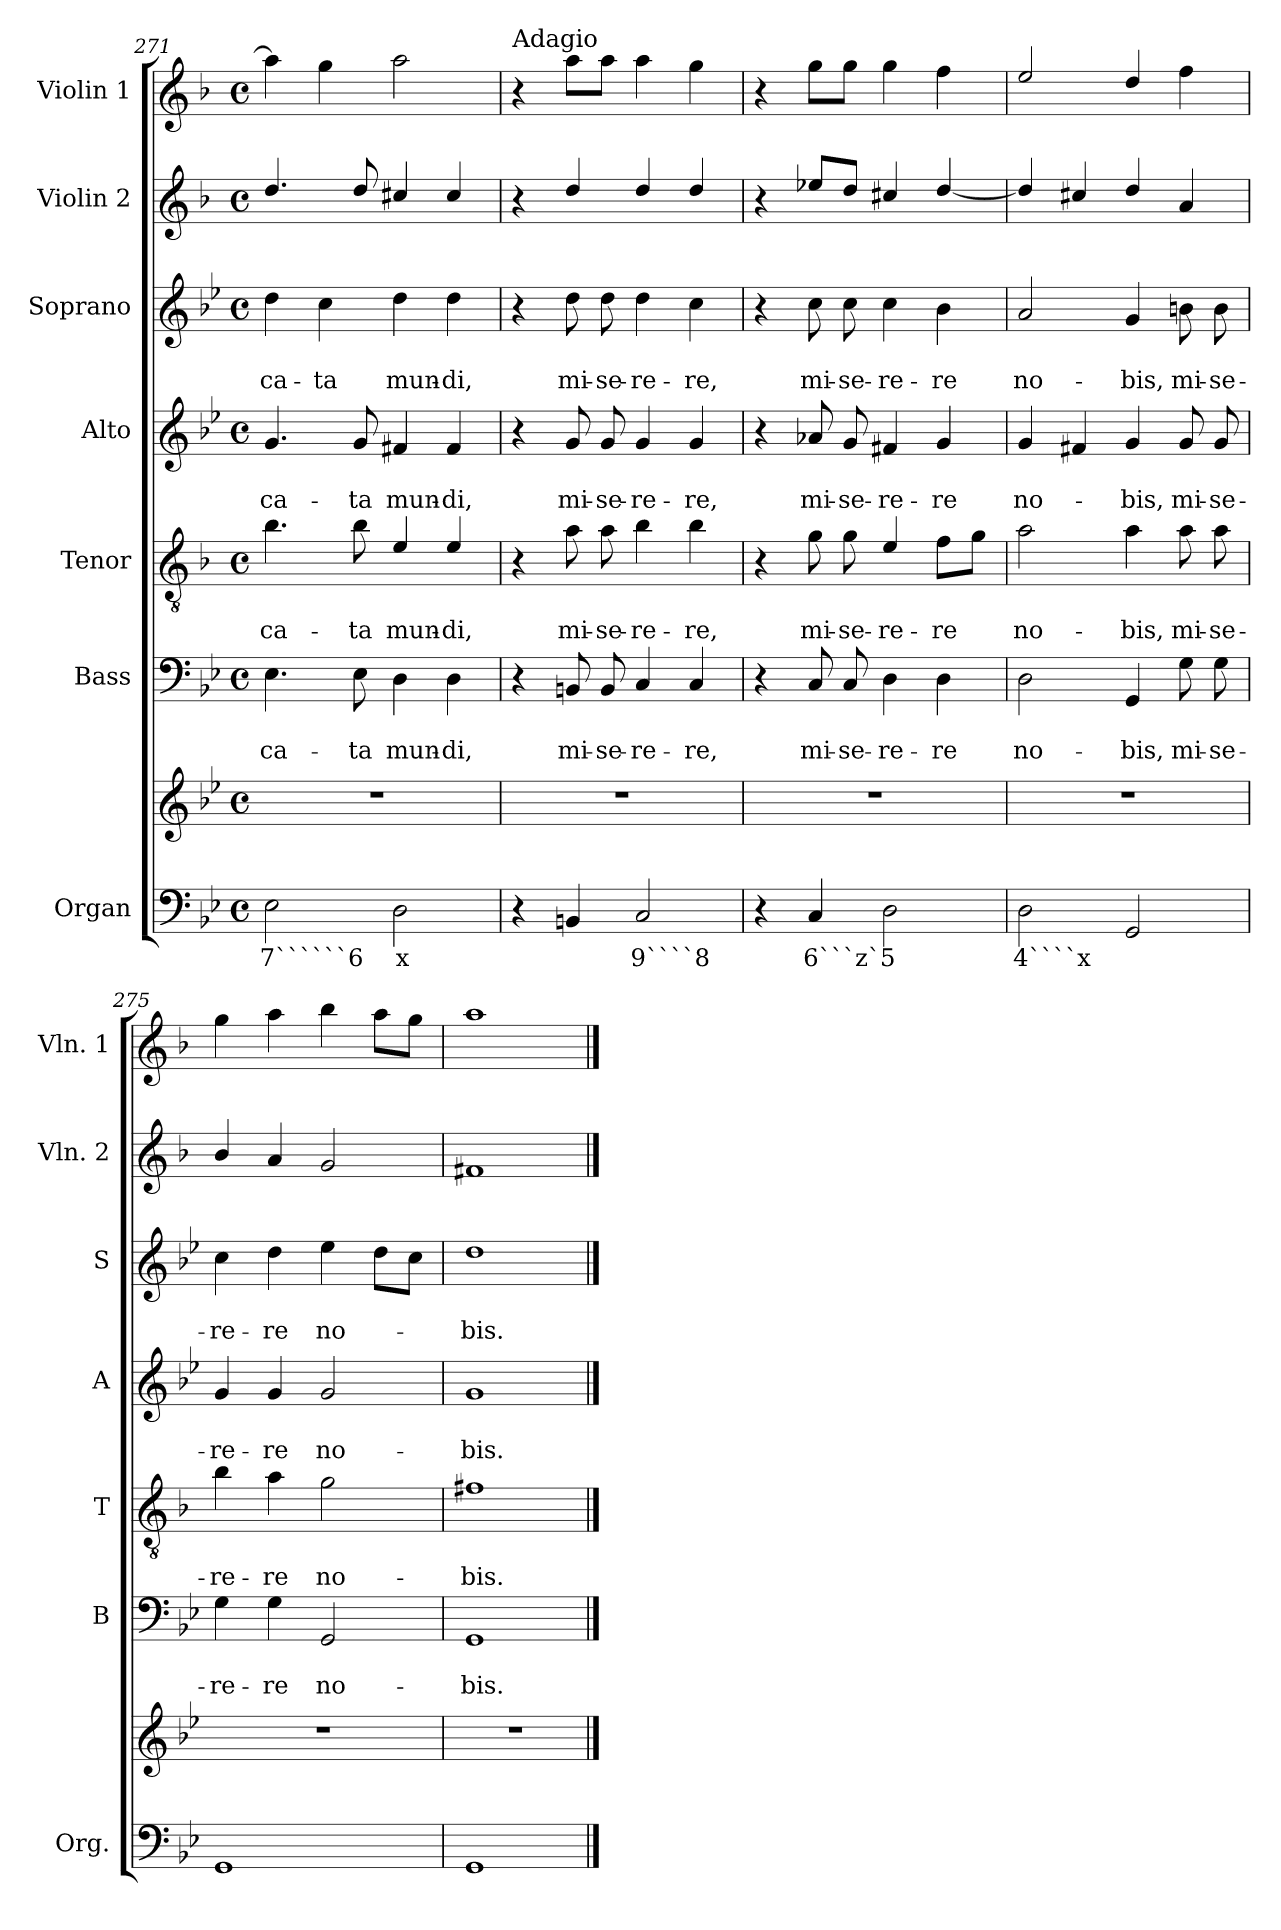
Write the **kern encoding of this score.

**kern	**text	**kern	**kern	**text	**text	**kern	**text	**text	**kern	**text	**text	**kern	**text	**text	**kern	**kern
*part7	*part7	*part7	*part6	*part6	*part6	*part5	*part5	*part5	*part4	*part4	*part4	*part3	*part3	*part3	*part2	*part1
*staff8	*staff8	*staff7	*staff6	*staff6	*staff6	*staff5	*staff5	*staff5	*staff4	*staff4	*staff4	*staff3	*staff3	*staff3	*staff2	*staff1
*I"Organ	*	*	*I"Bass	*	*	*I"Tenor	*	*	*I"Alto	*	*	*I"Soprano	*	*	*I"Violin 2	*I"Violin 1
*I'Org.	*	*	*I'B	*	*	*I'T	*	*	*I'A	*	*	*I'S	*	*	*I'Vln. 2	*I'Vln. 1
*clefF4	*	*clefG2	*clefF4	*	*	*clefGv2	*	*	*clefG2	*	*	*clefG2	*	*	*clefG2	*clefG2
*	*	*	*	*	*	*ITrd4c7	*	*	*	*	*	*	*	*	*ITrd4c7	*ITrd4c7
*k[b-e-]	*	*k[b-e-]	*k[b-e-]	*	*	*k[b-e-]	*	*	*k[b-e-]	*	*	*k[b-e-]	*	*	*k[b-e-]	*k[b-e-]
*B-:	*	*B-:	*B-:	*	*	*B-:	*	*	*B-:	*	*	*B-:	*	*	*B-:	*B-:
*M4/4	*	*M4/4	*M4/4	*	*	*M4/4	*	*	*M4/4	*	*	*M4/4	*	*	*M4/4	*M4/4
*met(c)	*	*met(c)	*met(c)	*	*	*met(c)	*	*	*met(c)	*	*	*met(c)	*	*	*met(c)	*met(c)
=271	=271	=271	=271	=271	=271	=271	=271	=271	=271	=271	=271	=271	=271	=271	=271	=271
!	!LO:LY:b	!	!	!	!	!	!	!	!	!	!	!	!	!	!	!
!	!	!	!	!	!LO:LY:b	!	!	!	!	!	!	!	!	!	!	!
!	!	!	!	!	!	!	!	!LO:LY:b	!	!	!	!	!	!	!	!
!	!	!	!	!	!	!	!	!	!	!	!LO:LY:b	!	!	!	!	!
!	!	!	!	!	!	!	!	!	!	!	!	!	!	!LO:LY:b	!	!
2E-\	7``````6	1r	4.E-\	.	-ca-	4.e-\	.	-ca-	4.g/	.	-ca-	4dd\	.	-ca-	4.g/	4dd\]
!	!	!	!	!	!	!	!	!	!	!	!	!	!	!LO:LY:b	!	!
.	.	.	.	.	.	.	.	.	.	.	.	4cc\	.	-ta	.	4cc\
!	!	!	!	!	!LO:LY:b	!	!	!	!	!	!	!	!	!	!	!
!	!	!	!	!	!	!	!	!LO:LY:b	!	!	!	!	!	!	!	!
!	!	!	!	!	!	!	!	!	!	!	!LO:LY:b	!	!	!	!	!
.	.	.	8E-\	.	-ta	8e-\	.	-ta	8g/	.	-ta	.	.	.	8g/	.
!	!LO:LY:b	!	!	!	!	!	!	!	!	!	!	!	!	!	!	!
!	!	!	!	!	!LO:LY:b	!	!	!	!	!	!	!	!	!	!	!
!	!	!	!	!	!	!	!	!LO:LY:b	!	!	!	!	!	!	!	!
!	!	!	!	!	!	!	!	!	!	!	!LO:LY:b	!	!	!	!	!
!	!	!	!	!	!	!	!	!	!	!	!	!	!	!LO:LY:b	!	!
2D\	x	.	4D\	.	mun-	4A/	.	mun-	4f#X/	.	mun-	4dd\	.	mun-	4f#X/	2dd\
!	!	!	!	!	!LO:LY:b	!	!	!	!	!	!	!	!	!	!	!
!	!	!	!	!	!	!	!	!LO:LY:b	!	!	!	!	!	!	!	!
!	!	!	!	!	!	!	!	!	!	!	!LO:LY:b	!	!	!	!	!
!	!	!	!	!	!	!	!	!	!	!	!	!	!	!LO:LY:b	!	!
.	.	.	4D\	.	-di,	4A/	.	-di,	4f#/	.	-di,	4dd\	.	-di,	4f#/	.
!!LO:LB:g=z
=272	=272	=272	=272	=272	=272	=272	=272	=272	=272	=272	=272	=272	=272	=272	=272	=272
!	!	!	!	!	!	!	!	!	!	!	!	!	!	!	!	!LO:TX:a:t=Adagio
4r	.	1r	4r	.	.	4r	.	.	4r	.	.	4r	.	.	4r	4r
!	!	!	!	!	!LO:LY:b	!	!	!	!	!	!	!	!	!	!	!
!	!	!	!	!	!	!	!	!LO:LY:b	!	!	!	!	!	!	!	!
!	!	!	!	!	!	!	!	!	!	!	!LO:LY:b	!	!	!	!	!
!	!	!	!	!	!	!	!	!	!	!	!	!	!	!LO:LY:b	!	!
4BBn/	.	.	8BBn/	.	mi-	8d\	.	mi-	8g/	.	mi-	8dd\	.	mi-	4g/	8dd\L
!	!	!	!	!	!LO:LY:b	!	!	!	!	!	!	!	!	!	!	!
!	!	!	!	!	!	!	!	!LO:LY:b	!	!	!	!	!	!	!	!
!	!	!	!	!	!	!	!	!	!	!	!LO:LY:b	!	!	!	!	!
!	!	!	!	!	!	!	!	!	!	!	!	!	!	!LO:LY:b	!	!
.	.	.	8BB/	.	-se-	8d\	.	-se-	8g/	.	-se-	8dd\	.	-se-	.	8dd\J
!	!LO:LY:b	!	!	!	!	!	!	!	!	!	!	!	!	!	!	!
!	!	!	!	!	!LO:LY:b	!	!	!	!	!	!	!	!	!	!	!
!	!	!	!	!	!	!	!	!LO:LY:b	!	!	!	!	!	!	!	!
!	!	!	!	!	!	!	!	!	!	!	!LO:LY:b	!	!	!	!	!
!	!	!	!	!	!	!	!	!	!	!	!	!	!	!LO:LY:b	!	!
2C/	9````8	.	4C/	.	-re-	4e-\	.	-re-	4g/	.	-re-	4dd\	.	-re-	4g/	4dd\
!	!	!	!	!	!LO:LY:b	!	!	!	!	!	!	!	!	!	!	!
!	!	!	!	!	!	!	!	!LO:LY:b	!	!	!	!	!	!	!	!
!	!	!	!	!	!	!	!	!	!	!	!LO:LY:b	!	!	!	!	!
!	!	!	!	!	!	!	!	!	!	!	!	!	!	!LO:LY:b	!	!
.	.	.	4C/	.	-re,	4e-\	.	-re,	4g/	.	-re,	4cc\	.	-re,	4g/	4cc\
=273	=273	=273	=273	=273	=273	=273	=273	=273	=273	=273	=273	=273	=273	=273	=273	=273
4r	.	1r	4r	.	.	4r	.	.	4r	.	.	4r	.	.	4r	4r
!	!LO:LY:b	!	!	!	!	!	!	!	!	!	!	!	!	!	!	!
!	!	!	!	!	!LO:LY:b	!	!	!	!	!	!	!	!	!	!	!
!	!	!	!	!	!	!	!	!LO:LY:b	!	!	!	!	!	!	!	!
!	!	!	!	!	!	!	!	!	!	!	!LO:LY:b	!	!	!	!	!
!	!	!	!	!	!	!	!	!	!	!	!	!	!	!LO:LY:b	!	!
4C/	6```z`5	.	8C/	.	mi-	8c\	.	mi-	8a-X/	.	mi-	8cc\	.	mi-	8a-X/L	8cc\L
!	!	!	!	!	!LO:LY:b	!	!	!	!	!	!	!	!	!	!	!
!	!	!	!	!	!	!	!	!LO:LY:b	!	!	!	!	!	!	!	!
!	!	!	!	!	!	!	!	!	!	!	!LO:LY:b	!	!	!	!	!
!	!	!	!	!	!	!	!	!	!	!	!	!	!	!LO:LY:b	!	!
.	.	.	8C/	.	-se-	8c\	.	-se-	8g/	.	-se-	8cc\	.	-se-	8g/J	8cc\J
!	!	!	!	!	!LO:LY:b	!	!	!	!	!	!	!	!	!	!	!
!	!	!	!	!	!	!	!	!LO:LY:b	!	!	!	!	!	!	!	!
!	!	!	!	!	!	!	!	!	!	!	!LO:LY:b	!	!	!	!	!
!	!	!	!	!	!	!	!	!	!	!	!	!	!	!LO:LY:b	!	!
2D\	.	.	4D\	.	-re-	4A/	.	-re-	4f#X/	.	-re-	4cc\	.	-re-	4f#X/	4cc\
!	!	!	!	!	!LO:LY:b	!	!	!	!	!	!	!	!	!	!	!
!	!	!	!	!	!	!	!	!LO:LY:b	!	!	!	!	!	!	!	!
!	!	!	!	!	!	!	!	!	!	!	!LO:LY:b	!	!	!	!	!
!	!	!	!	!	!	!	!	!	!	!	!	!	!	!LO:LY:b	!	!
.	.	.	4D\	.	-re	8B-\L	.	-re	4g/	.	-re	4b-\	.	-re	[4g/	4b-\
.	.	.	.	.	.	8c\J	.	.	.	.	.	.	.	.	.	.
=274	=274	=274	=274	=274	=274	=274	=274	=274	=274	=274	=274	=274	=274	=274	=274	=274
!	!LO:LY:b	!	!	!	!	!	!	!	!	!	!	!	!	!	!	!
!	!	!	!	!	!LO:LY:b	!	!	!	!	!	!	!	!	!	!	!
!	!	!	!	!	!	!	!	!LO:LY:b	!	!	!	!	!	!	!	!
!	!	!	!	!	!	!	!	!	!	!	!LO:LY:b	!	!	!	!	!
!	!	!	!	!	!	!	!	!	!	!	!	!	!	!LO:LY:b	!	!
2D\	4````x	1r	2D\	.	no-	2d\	.	no-	4g/	.	no-	2a/	.	no-	4g/]	2a/
.	.	.	.	.	.	.	.	.	4f#X/	.	.	.	.	.	4f#X/	.
!	!	!	!	!	!LO:LY:b	!	!	!	!	!	!	!	!	!	!	!
!	!	!	!	!	!	!	!	!LO:LY:b	!	!	!	!	!	!	!	!
!	!	!	!	!	!	!	!	!	!	!	!LO:LY:b	!	!	!	!	!
!	!	!	!	!	!	!	!	!	!	!	!	!	!	!LO:LY:b	!	!
2GG/	.	.	4GG/	.	-bis,	4d\	.	-bis,	4g/	.	-bis,	4g/	.	-bis,	4g/	4g/
!	!	!	!	!	!LO:LY:b	!	!	!	!	!	!	!	!	!	!	!
!	!	!	!	!	!	!	!	!LO:LY:b	!	!	!	!	!	!	!	!
!	!	!	!	!	!	!	!	!	!	!	!LO:LY:b	!	!	!	!	!
!	!	!	!	!	!	!	!	!	!	!	!	!	!	!LO:LY:b	!	!
.	.	.	8G\	.	mi-	8d\	.	mi-	8g/	.	mi-	8bn\	.	mi-	4d/	4b-\
!	!	!	!	!	!LO:LY:b	!	!	!	!	!	!	!	!	!	!	!
!	!	!	!	!	!	!	!	!LO:LY:b	!	!	!	!	!	!	!	!
!	!	!	!	!	!	!	!	!	!	!	!LO:LY:b	!	!	!	!	!
!	!	!	!	!	!	!	!	!	!	!	!	!	!	!LO:LY:b	!	!
.	.	.	8G\	.	-se-	8d\	.	-se-	8g/	.	-se-	8b\	.	-se-	.	.
=275	=275	=275	=275	=275	=275	=275	=275	=275	=275	=275	=275	=275	=275	=275	=275	=275
!	!	!	!	!	!LO:LY:b	!	!	!	!	!	!	!	!	!	!	!
!	!	!	!	!	!	!	!	!LO:LY:b	!	!	!	!	!	!	!	!
!	!	!	!	!	!	!	!	!	!	!	!LO:LY:b	!	!	!	!	!
!	!	!	!	!	!	!	!	!	!	!	!	!	!	!LO:LY:b	!	!
1GG	.	1r	4G\	.	-re-	4e-\	.	-re-	4g/	.	-re-	4cc\	.	-re-	4e-/	4cc\
!	!	!	!	!	!LO:LY:b	!	!	!	!	!	!	!	!	!	!	!
!	!	!	!	!	!	!	!	!LO:LY:b	!	!	!	!	!	!	!	!
!	!	!	!	!	!	!	!	!	!	!	!LO:LY:b	!	!	!	!	!
!	!	!	!	!	!	!	!	!	!	!	!	!	!	!LO:LY:b	!	!
.	.	.	4G\	.	-re	4d\	.	-re	4g/	.	-re	4dd\	.	-re	4d/	4dd\
!	!	!	!	!	!LO:LY:b	!	!	!	!	!	!	!	!	!	!	!
!	!	!	!	!	!	!	!	!LO:LY:b	!	!	!	!	!	!	!	!
!	!	!	!	!	!	!	!	!	!	!	!LO:LY:b	!	!	!	!	!
!	!	!	!	!	!	!	!	!	!	!	!	!	!	!LO:LY:b	!	!
.	.	.	2GG/	.	no-	2c\	.	no-	2g/	.	no-	4ee-\	.	no-	2c/	4ee-\
.	.	.	.	.	.	.	.	.	.	.	.	8dd\L	.	.	.	8dd\L
.	.	.	.	.	.	.	.	.	.	.	.	8cc\J	.	.	.	8cc\J
=276	=276	=276	=276	=276	=276	=276	=276	=276	=276	=276	=276	=276	=276	=276	=276	=276
!	!	!	!	!	!LO:LY:b	!	!	!	!	!	!	!	!	!	!	!
!	!	!	!	!	!	!	!	!LO:LY:b	!	!	!	!	!	!	!	!
!	!	!	!	!	!	!	!	!	!	!	!LO:LY:b	!	!	!	!	!
!	!	!	!	!	!	!	!	!	!	!	!	!	!	!LO:LY:b	!	!
1GG	.	1r	1GG	.	-bis.	1Bn	.	-bis.	1g	.	-bis.	1dd	.	-bis.	1Bn	1dd
==	==	==	==	==	==	==	==	==	==	==	==	==	==	==	==	==
*-	*-	*-	*-	*-	*-	*-	*-	*-	*-	*-	*-	*-	*-	*-	*-	*-
